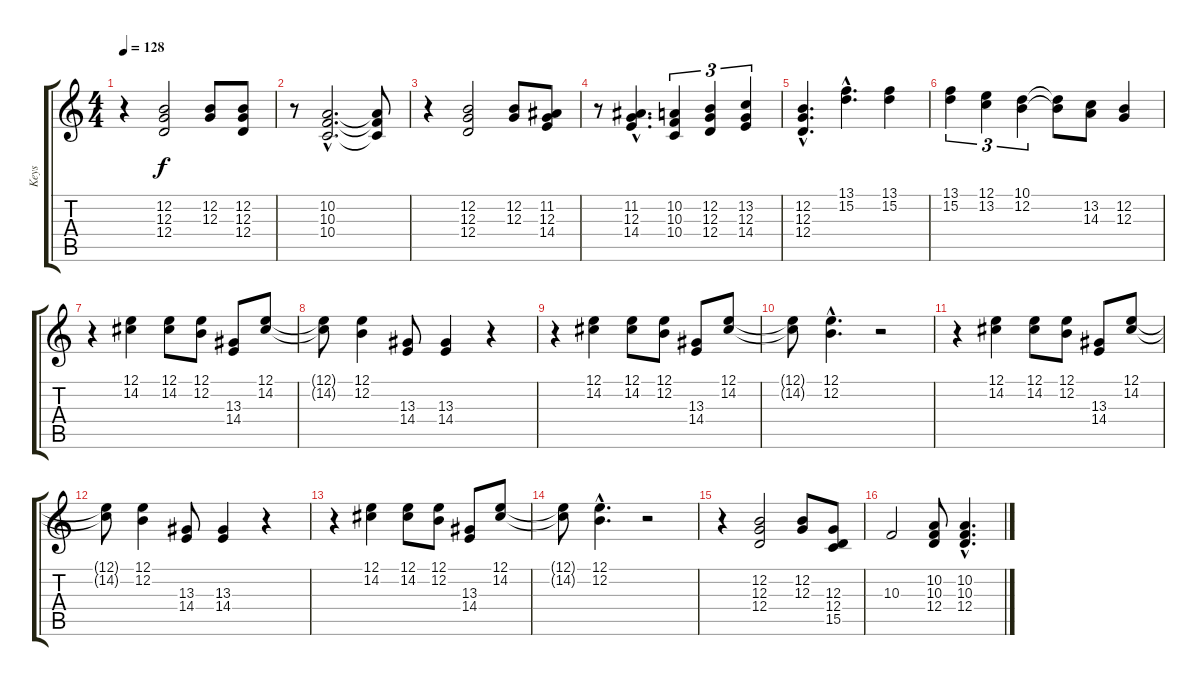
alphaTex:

\track ("Keys" "Keys") {instrument electricpiano1}
\staff {score tabs}
\tuning (E4 B3 G3 D3 A2 E2) {hide}
\ts (4 4)
\tempo 128
\clef g2
\ks c
r.4{dy f} (12.2 12.3 12.4).2 (12.2 12.3).8 (12.2 12.3 12.4).8 |
r.8 (10.2{hac} 10.3{hac} 10.4{hac}).2{d} (10.2{t} 10.3{t} 10.4{t}).8 |
r.4 (12.2 12.3 12.4).2 (12.2 12.3).8 (11.2 12.3 14.4).8 |
r.8 (11.2{hac} 12.3{hac} 14.4{hac}).4{d} (10.2 10.3 10.4).4{tu (3 2)} (12.2 12.3 12.4).4{tu (3 2)} (13.2 12.3 14.4).4{tu (3 2)} |
(12.2{hac} 12.3{hac} 12.4{hac}).4{d} (13.1{hac} 15.2{hac}).4{d} (13.1 15.2).4 |
(13.1 15.2).4{tu (3 2)} (12.1 13.2).4{tu (3 2)} (10.1 12.2).4{tu (3 2)} (10.1{t} 12.2{t}).8 (13.2 14.3).8 (12.2 12.3).4 |
r.4 (12.1 14.2).4 (12.1 14.2).8 (12.1 12.2).8 (13.3 14.4).8 (12.1 14.2).8 |
(12.1{t} 14.2{t}).8 (12.1 12.2).4 (13.3 14.4).8 (13.3 14.4).4 r.4 |
r.4 (12.1 14.2).4 (12.1 14.2).8 (12.1 12.2).8 (13.3 14.4).8 (12.1 14.2).8 |
(12.1{t} 14.2{t}).8 (12.1{hac} 12.2{hac}).4{d} r.2 |
r.4 (12.1 14.2).4 (12.1 14.2).8 (12.1 12.2).8 (13.3 14.4).8 (12.1 14.2).8 |
(12.1{t} 14.2{t}).8 (12.1 12.2).4 (13.3 14.4).8 (13.3 14.4).4 r.4 |
r.4 (12.1 14.2).4 (12.1 14.2).8 (12.1 12.2).8 (13.3 14.4).8 (12.1 14.2).8 |
(12.1{t} 14.2{t}).8 (12.1{hac} 12.2{hac}).4{d} r.2 |
r.4 (12.2 12.3 12.4).2 (12.2 12.3).8 (12.3 12.4 15.5).8 |
10.3.2 (10.2 10.3 12.4).8 (10.2{hac} 10.3{hac} 12.4{hac}).4{d}
